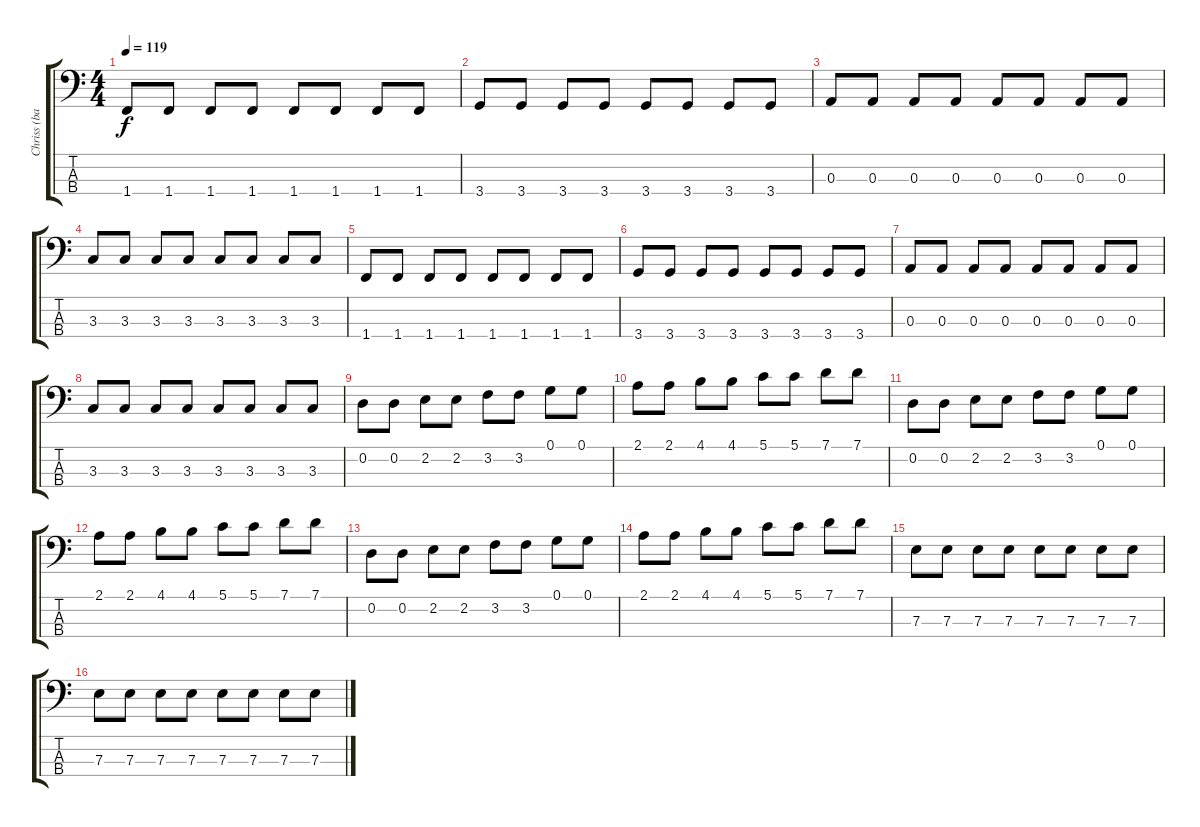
\track ("Chriss (bass OD)" "Chriss (ba") {instrument overdrivenguitar}
\staff {score tabs}
\tuning (G2 D2 A1 E1) {hide}
\ts (4 4)
\tempo 119
\clef f4
\ks c
1.4.8{dy f} 1.4.8 1.4.8 1.4.8 1.4.8 1.4.8 1.4.8 1.4.8 |
3.4.8 3.4.8 3.4.8 3.4.8 3.4.8 3.4.8 3.4.8 3.4.8 |
0.3.8 0.3.8 0.3.8 0.3.8 0.3.8 0.3.8 0.3.8 0.3.8 |
3.3.8 3.3.8 3.3.8 3.3.8 3.3.8 3.3.8 3.3.8 3.3.8 |
1.4.8 1.4.8 1.4.8 1.4.8 1.4.8 1.4.8 1.4.8 1.4.8 |
3.4.8 3.4.8 3.4.8 3.4.8 3.4.8 3.4.8 3.4.8 3.4.8 |
0.3.8 0.3.8 0.3.8 0.3.8 0.3.8 0.3.8 0.3.8 0.3.8 |
3.3.8 3.3.8 3.3.8 3.3.8 3.3.8 3.3.8 3.3.8 3.3.8 |
0.2.8 0.2.8 2.2.8 2.2.8 3.2.8 3.2.8 0.1.8 0.1.8 |
2.1.8 2.1.8 4.1.8 4.1.8 5.1.8 5.1.8 7.1.8 7.1.8 |
0.2.8 0.2.8 2.2.8 2.2.8 3.2.8 3.2.8 0.1.8 0.1.8 |
2.1.8 2.1.8 4.1.8 4.1.8 5.1.8 5.1.8 7.1.8 7.1.8 |
0.2.8 0.2.8 2.2.8 2.2.8 3.2.8 3.2.8 0.1.8 0.1.8 |
2.1.8 2.1.8 4.1.8 4.1.8 5.1.8 5.1.8 7.1.8 7.1.8 |
7.3.8 7.3.8 7.3.8 7.3.8 7.3.8 7.3.8 7.3.8 7.3.8 |
7.3.8 7.3.8 7.3.8 7.3.8 7.3.8 7.3.8 7.3.8 7.3.8
